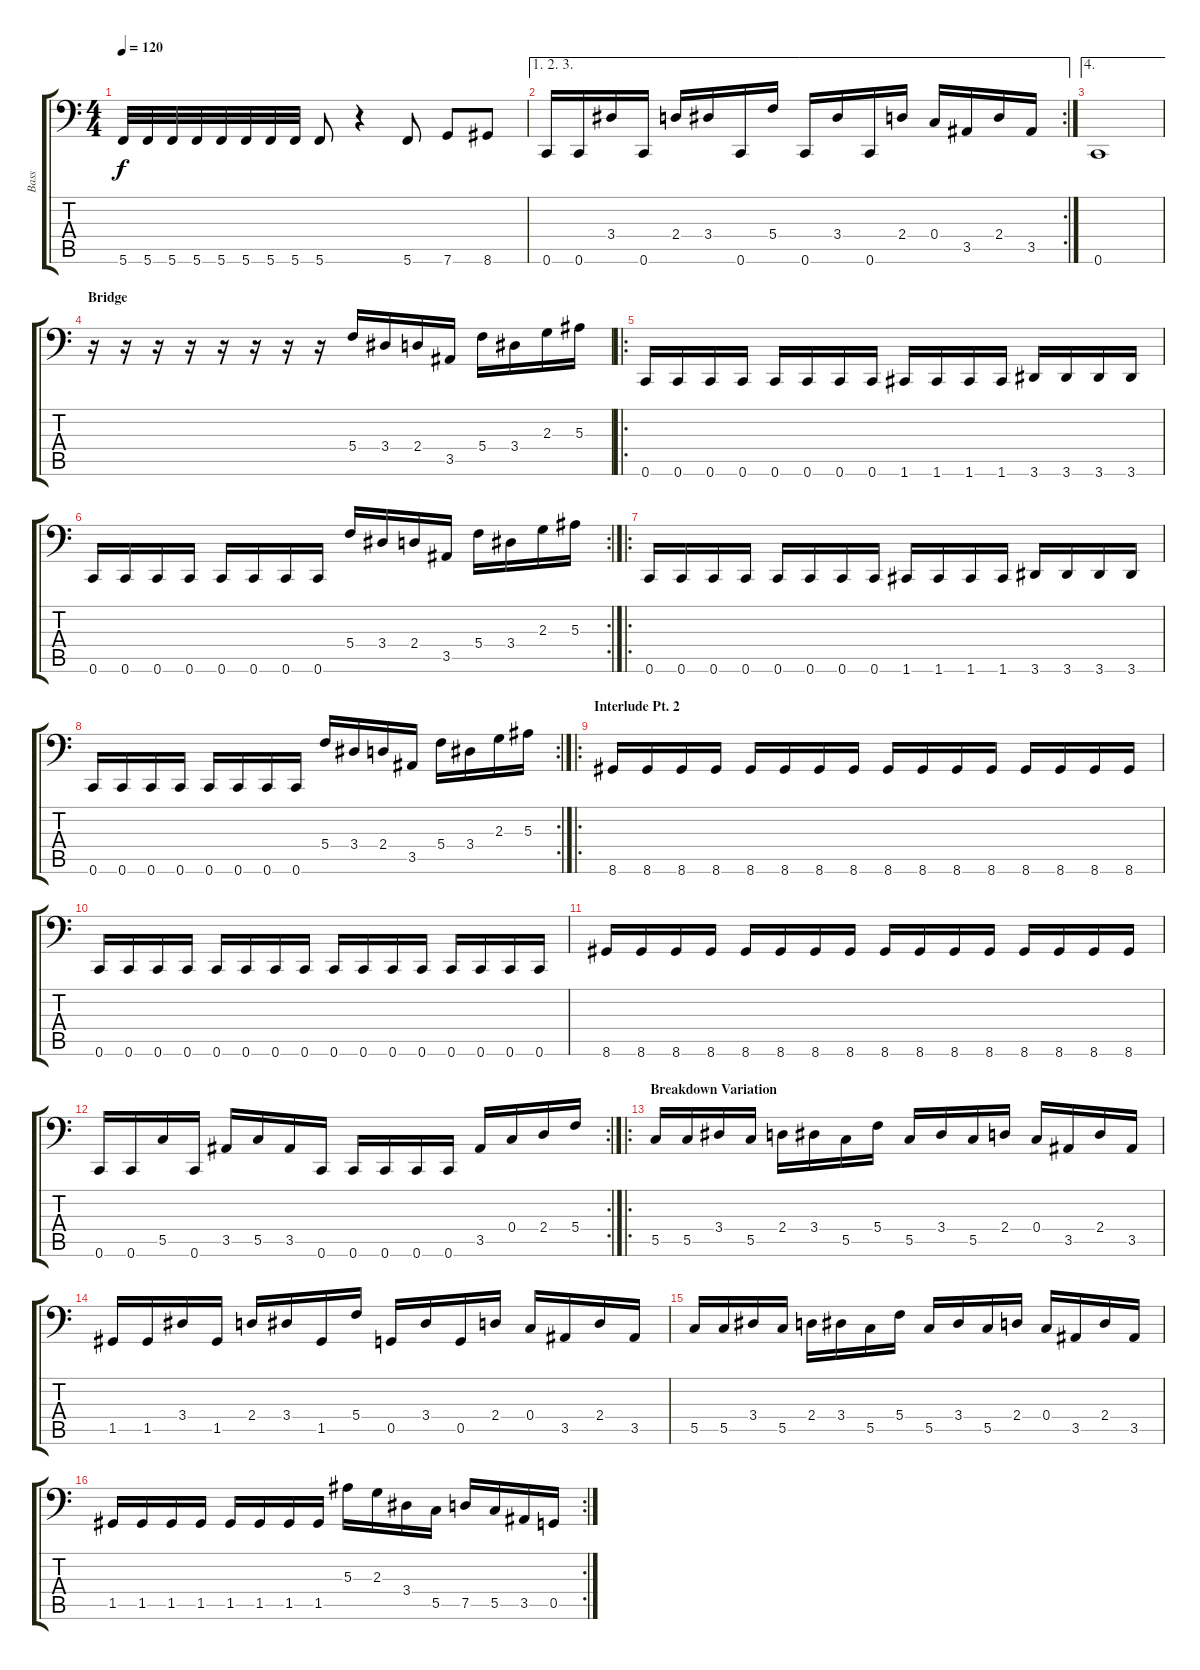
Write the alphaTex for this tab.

\track ("Bass" "Bass") {instrument electricbasspick}
\staff {score tabs}
\tuning (D3 A2 F2 C2 G1 C1) {hide}
\ts (4 4)
\tempo 120
\clef f4
\ks c
5.6.32{dy f} 5.6.32 5.6.32 5.6.32 5.6.32 5.6.32 5.6.32 5.6.32 5.6.8 r.4 5.6.8 7.6.8 8.6.8 |
\ae (1 2 3)
\rc 2
0.6.16 0.6.16 3.4.16 0.6.16 2.4.16 3.4.16 0.6.16 5.4.16 0.6.16 3.4.16 0.6.16 2.4.16 0.4.16 3.5.16 2.4.16 3.5.16 |
\ae 4
0.6.1 |
\section ("" "Bridge")
r.16 r.16 r.16 r.16 r.16 r.16 r.16 r.16 5.4.16 3.4.16 2.4.16 3.5.16 5.4.16 3.4.16 2.3.16 5.3.16 |
\ro
0.6.16 0.6.16 0.6.16 0.6.16 0.6.16 0.6.16 0.6.16 0.6.16 1.6.16 1.6.16 1.6.16 1.6.16 3.6.16 3.6.16 3.6.16 3.6.16 |
\rc 2
0.6.16 0.6.16 0.6.16 0.6.16 0.6.16 0.6.16 0.6.16 0.6.16 5.4.16 3.4.16 2.4.16 3.5.16 5.4.16 3.4.16 2.3.16 5.3.16 |
\ro
0.6.16 0.6.16 0.6.16 0.6.16 0.6.16 0.6.16 0.6.16 0.6.16 1.6.16 1.6.16 1.6.16 1.6.16 3.6.16 3.6.16 3.6.16 3.6.16 |
\rc 2
0.6.16 0.6.16 0.6.16 0.6.16 0.6.16 0.6.16 0.6.16 0.6.16 5.4.16 3.4.16 2.4.16 3.5.16 5.4.16 3.4.16 2.3.16 5.3.16 |
\ro
\section ("" "Interlude Pt. 2")
8.6.16 8.6.16 8.6.16 8.6.16 8.6.16 8.6.16 8.6.16 8.6.16 8.6.16 8.6.16 8.6.16 8.6.16 8.6.16 8.6.16 8.6.16 8.6.16 |
0.6.16 0.6.16 0.6.16 0.6.16 0.6.16 0.6.16 0.6.16 0.6.16 0.6.16 0.6.16 0.6.16 0.6.16 0.6.16 0.6.16 0.6.16 0.6.16 |
8.6.16 8.6.16 8.6.16 8.6.16 8.6.16 8.6.16 8.6.16 8.6.16 8.6.16 8.6.16 8.6.16 8.6.16 8.6.16 8.6.16 8.6.16 8.6.16 |
\rc 2
0.6.16 0.6.16 5.5.16 0.6.16 3.5.16 5.5.16 3.5.16 0.6.16 0.6.16 0.6.16 0.6.16 0.6.16 3.5.16 0.4.16 2.4.16 5.4.16 |
\ro
\section ("" "Breakdown Variation")
5.5.16 5.5.16 3.4.16 5.5.16 2.4.16 3.4.16 5.5.16 5.4.16 5.5.16 3.4.16 5.5.16 2.4.16 0.4.16 3.5.16 2.4.16 3.5.16 |
1.5.16 1.5.16 3.4.16 1.5.16 2.4.16 3.4.16 1.5.16 5.4.16 0.5.16 3.4.16 0.5.16 2.4.16 0.4.16 3.5.16 2.4.16 3.5.16 |
5.5.16 5.5.16 3.4.16 5.5.16 2.4.16 3.4.16 5.5.16 5.4.16 5.5.16 3.4.16 5.5.16 2.4.16 0.4.16 3.5.16 2.4.16 3.5.16 |
\rc 2
1.5.16 1.5.16 1.5.16 1.5.16 1.5.16 1.5.16 1.5.16 1.5.16 5.3.16 2.3.16 3.4.16 5.5.16 7.5.16 5.5.16 3.5.16 0.5.16
